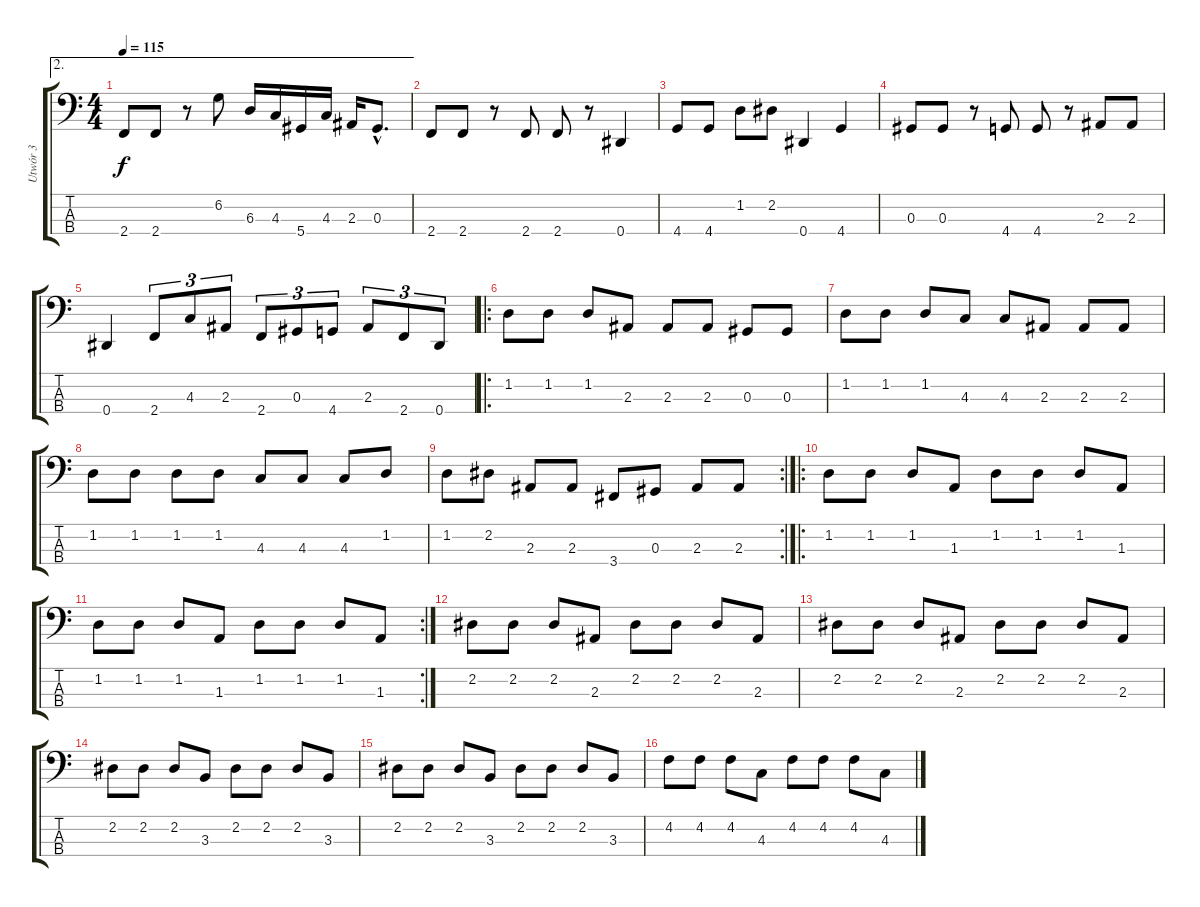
\track ("Utwór 3" "Utwór 3") {instrument electricbassfinger}
\staff {score tabs}
\tuning (Gb2 Db2 Ab1 Eb1) {hide}
\ae 2
\ts (4 4)
\tempo 115
\clef f4
\ks c
2.4.8{dy f} 2.4.8 r.8 6.2.8 6.3.16 4.3.16 5.4.16 4.3.16 2.3.16 0.3{hac}.8{d} |
2.4.8 2.4.8 r.8 2.4.8 2.4.8 r.8 0.4.4 |
4.4.8 4.4.8 1.2.8 2.2.8 0.4.4 4.4.4 |
0.3.8 0.3.8 r.8 4.4.8 4.4.8 r.8 2.3.8 2.3.8 |
0.4.4 2.4.8{tu (3 2)} 4.3.8{tu (3 2)} 2.3.8{tu (3 2)} 2.4.8{tu (3 2)} 0.3.8{tu (3 2)} 4.4.8{tu (3 2)} 2.3.8{tu (3 2)} 2.4.8{tu (3 2)} 0.4.8{tu (3 2)} |
\ro
1.2.8 1.2.8 1.2.8 2.3.8 2.3.8 2.3.8 0.3.8 0.3.8 |
1.2.8 1.2.8 1.2.8 4.3.8 4.3.8 2.3.8 2.3.8 2.3.8 |
1.2.8 1.2.8 1.2.8 1.2.8 4.3.8 4.3.8 4.3.8 1.2.8 |
\rc 2
1.2.8 2.2.8 2.3.8 2.3.8 3.4.8 0.3.8 2.3.8 2.3.8 |
\ro
1.2.8 1.2.8 1.2.8 1.3.8 1.2.8 1.2.8 1.2.8 1.3.8 |
\rc 2
1.2.8 1.2.8 1.2.8 1.3.8 1.2.8 1.2.8 1.2.8 1.3.8 |
2.2.8 2.2.8 2.2.8 2.3.8 2.2.8 2.2.8 2.2.8 2.3.8 |
2.2.8 2.2.8 2.2.8 2.3.8 2.2.8 2.2.8 2.2.8 2.3.8 |
2.2.8 2.2.8 2.2.8 3.3.8 2.2.8 2.2.8 2.2.8 3.3.8 |
2.2.8 2.2.8 2.2.8 3.3.8 2.2.8 2.2.8 2.2.8 3.3.8 |
4.2.8 4.2.8 4.2.8 4.3.8 4.2.8 4.2.8 4.2.8 4.3.8
